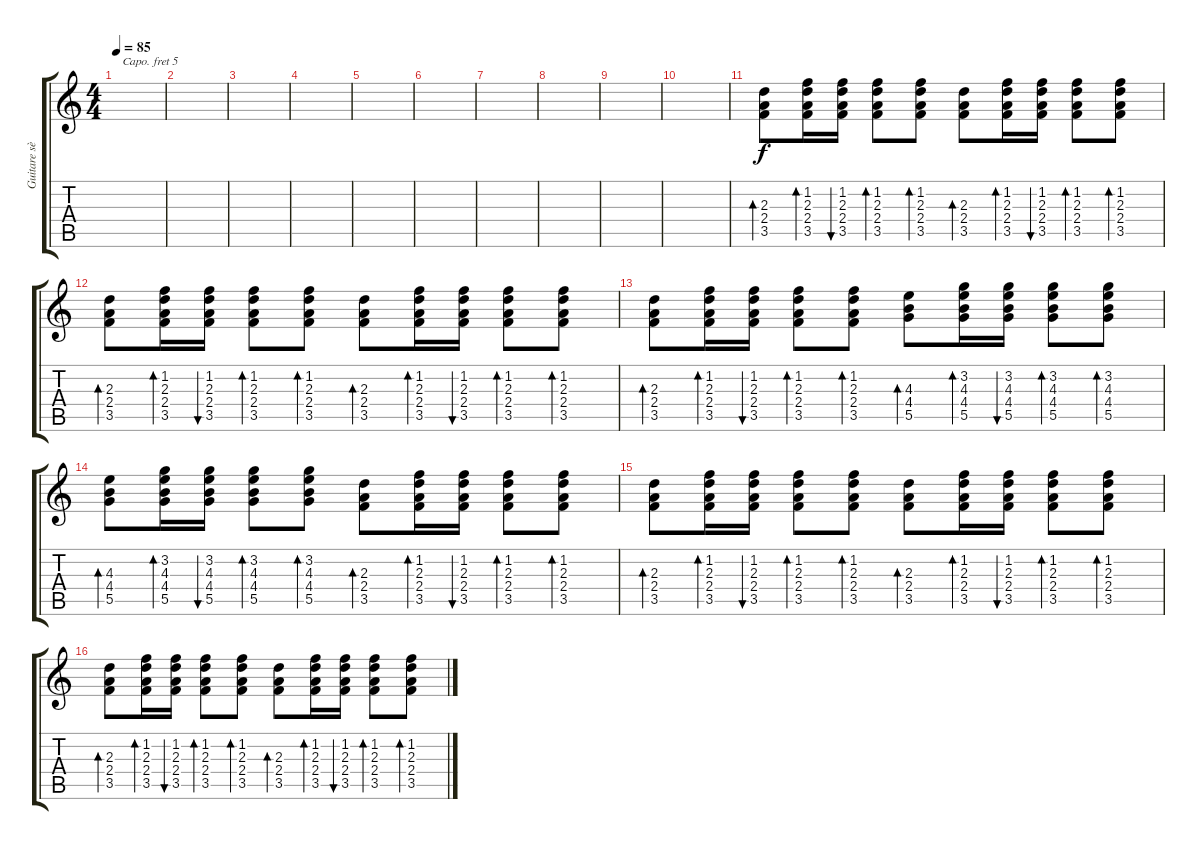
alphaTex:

\track ("Guitare sèche" "Guitare sè") {instrument acousticguitarsteel}
\staff {score tabs}
\capo 5
\tuning (E4 B3 G3 D3 A2 E2) {hide}
\ts (4 4)
\tempo 85
\clef g2
\ks c
|
|
|
|
|
|
|
|
|
|
(2.3 2.4 3.5).8{bd 240} (1.2 2.3 2.4 3.5).16{bd 120} (1.2 2.3 2.4 3.5).16{bu 120} (1.2 2.3 2.4 3.5).8{bd 240} (1.2 2.3 2.4 3.5).8{bd 240} (2.3 2.4 3.5).8{bd 240} (1.2 2.3 2.4 3.5).16{bd 120} (1.2 2.3 2.4 3.5).16{bu 120} (1.2 2.3 2.4 3.5).8{bd 240} (1.2 2.3 2.4 3.5).8{bd 240} |
(2.3 2.4 3.5).8{bd 240} (1.2 2.3 2.4 3.5).16{bd 120} (1.2 2.3 2.4 3.5).16{bu 120} (1.2 2.3 2.4 3.5).8{bd 240} (1.2 2.3 2.4 3.5).8{bd 240} (2.3 2.4 3.5).8{bd 240} (1.2 2.3 2.4 3.5).16{bd 120} (1.2 2.3 2.4 3.5).16{bu 120} (1.2 2.3 2.4 3.5).8{bd 240} (1.2 2.3 2.4 3.5).8{bd 240} |
(2.3 2.4 3.5).8{bd 240} (1.2 2.3 2.4 3.5).16{bd 120} (1.2 2.3 2.4 3.5).16{bu 120} (1.2 2.3 2.4 3.5).8{bd 240} (1.2 2.3 2.4 3.5).8{bd 240} (4.3 4.4 5.5).8{bd 240} (3.2 4.3 4.4 5.5).16{bd 120} (3.2 4.3 4.4 5.5).16{bu 120} (3.2 4.3 4.4 5.5).8{bd 240} (3.2 4.3 4.4 5.5).8{bd 240} |
(4.3 4.4 5.5).8{bd 240} (3.2 4.3 4.4 5.5).16{bd 120} (3.2 4.3 4.4 5.5).16{bu 120} (3.2 4.3 4.4 5.5).8{bd 240} (3.2 4.3 4.4 5.5).8{bd 240} (2.3 2.4 3.5).8{bd 240} (1.2 2.3 2.4 3.5).16{bd 120} (1.2 2.3 2.4 3.5).16{bu 120} (1.2 2.3 2.4 3.5).8{bd 240} (1.2 2.3 2.4 3.5).8{bd 240} |
(2.3 2.4 3.5).8{bd 240} (1.2 2.3 2.4 3.5).16{bd 120} (1.2 2.3 2.4 3.5).16{bu 120} (1.2 2.3 2.4 3.5).8{bd 240} (1.2 2.3 2.4 3.5).8{bd 240} (2.3 2.4 3.5).8{bd 240} (1.2 2.3 2.4 3.5).16{bd 120} (1.2 2.3 2.4 3.5).16{bu 120} (1.2 2.3 2.4 3.5).8{bd 240} (1.2 2.3 2.4 3.5).8{bd 240} |
(2.3 2.4 3.5).8{bd 240} (1.2 2.3 2.4 3.5).16{bd 120} (1.2 2.3 2.4 3.5).16{bu 120} (1.2 2.3 2.4 3.5).8{bd 240} (1.2 2.3 2.4 3.5).8{bd 240} (2.3 2.4 3.5).8{bd 240} (1.2 2.3 2.4 3.5).16{bd 120} (1.2 2.3 2.4 3.5).16{bu 120} (1.2 2.3 2.4 3.5).8{bd 240} (1.2 2.3 2.4 3.5).8{bd 240}
